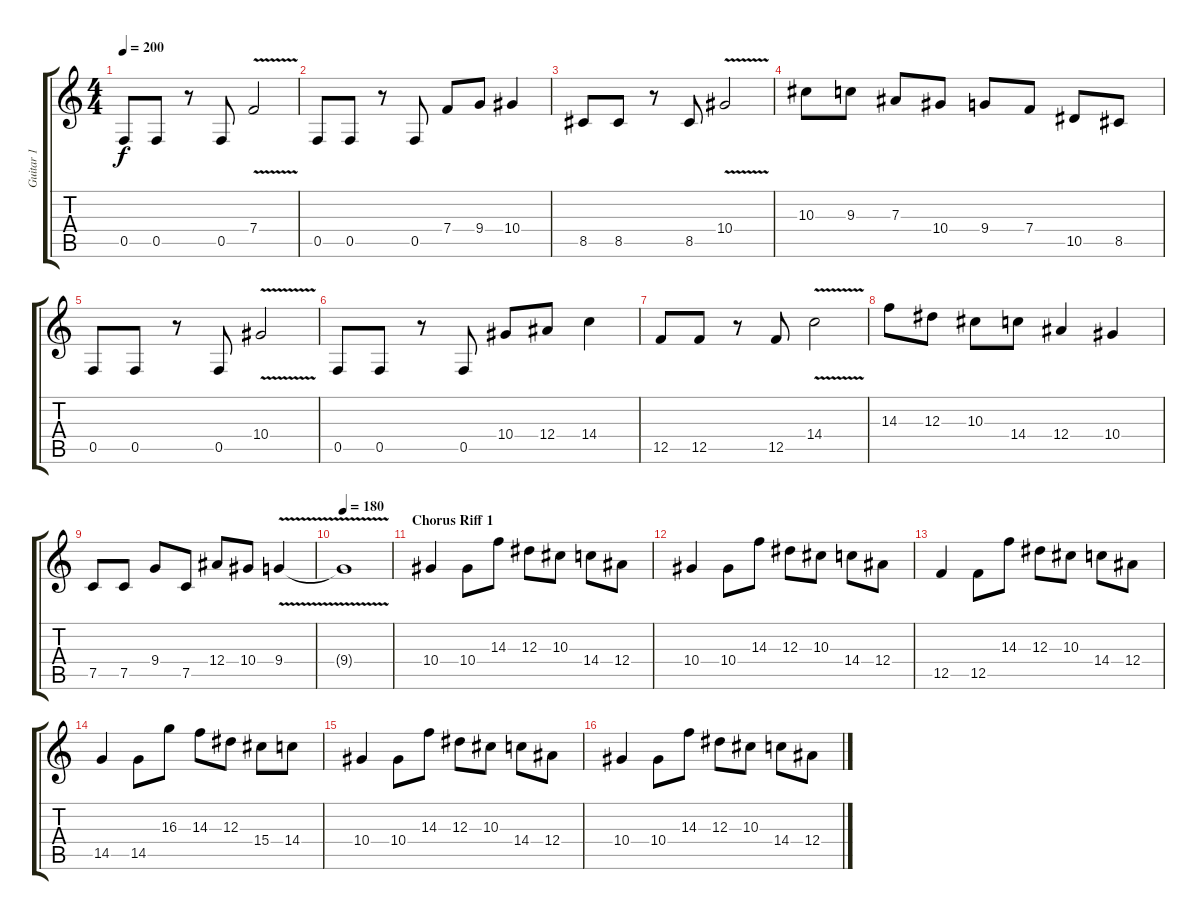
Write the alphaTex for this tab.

\track ("Guitar 1" "Guitar 1") {instrument distortionguitar}
\staff {score tabs}
\tuning (C4 G3 Eb3 Bb2 F2 C2) {hide}
\ts (4 4)
\tempo 200
\clef g2
\ks c
0.5.8{dy f} 0.5.8 r.8 0.5.8 7.4{v}.2 |
0.5.8 0.5.8 r.8 0.5.8 7.4.8 9.4.8 10.4.4 |
8.5.8 8.5.8 r.8 8.5.8 10.4{v}.2 |
10.3.8 9.3.8 7.3.8 10.4.8 9.4.8 7.4.8 10.5.8 8.5.8 |
0.5.8 0.5.8 r.8 0.5.8 10.4{v}.2 |
0.5.8 0.5.8 r.8 0.5.8 10.4.8 12.4.8 14.4.4 |
12.5.8 12.5.8 r.8 12.5.8 14.4{v}.2 |
14.3.8 12.3.8 10.3.8 14.4.8 12.4.4 10.4.4 |
7.5.8 7.5.8 9.4.8 7.5.8 12.4.8 10.4.8 9.4{v}.4 |
\tempo 180
9.4{t}.1 |
\section ("" "Chorus Riff 1")
10.4.4 10.4.8 14.3.8 12.3.8 10.3.8 14.4.8 12.4.8 |
10.4.4 10.4.8 14.3.8 12.3.8 10.3.8 14.4.8 12.4.8 |
12.5.4 12.5.8 14.3.8 12.3.8 10.3.8 14.4.8 12.4.8 |
14.5.4 14.5.8 16.3.8 14.3.8 12.3.8 15.4.8 14.4.8 |
10.4.4 10.4.8 14.3.8 12.3.8 10.3.8 14.4.8 12.4.8 |
10.4.4 10.4.8 14.3.8 12.3.8 10.3.8 14.4.8 12.4.8
